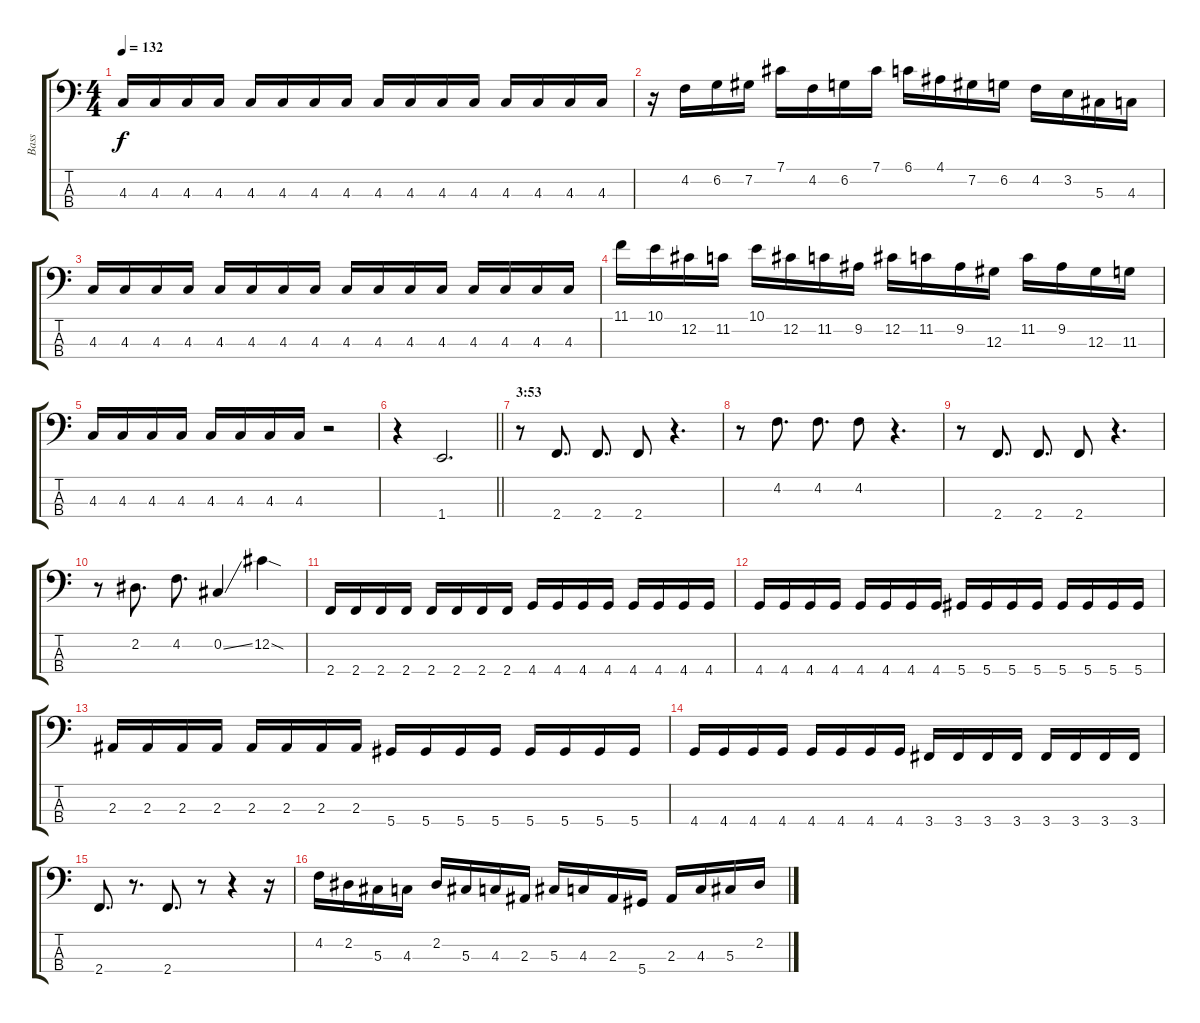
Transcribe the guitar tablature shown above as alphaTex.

\track ("Bass" "Bass") {instrument electricbassfinger}
\staff {score tabs}
\tuning (Gb2 Db2 Ab1 Eb1) {hide}
\ts (4 4)
\tempo 132
\clef f4
\ks c
4.3.16{dy f} 4.3.16 4.3.16 4.3.16 4.3.16 4.3.16 4.3.16 4.3.16 4.3.16 4.3.16 4.3.16 4.3.16 4.3.16 4.3.16 4.3.16 4.3.16 |
r.16 4.2.16 6.2.16 7.2.16 7.1.16 4.2.16 6.2.16 7.1.16 6.1.16 4.1.16 7.2.16 6.2.16 4.2.16 3.2.16 5.3.16 4.3.16 |
4.3.16 4.3.16 4.3.16 4.3.16 4.3.16 4.3.16 4.3.16 4.3.16 4.3.16 4.3.16 4.3.16 4.3.16 4.3.16 4.3.16 4.3.16 4.3.16 |
11.1.16 10.1.16 12.2.16 11.2.16 10.1.16 12.2.16 11.2.16 9.2.16 12.2.16 11.2.16 9.2.16 12.3.16 11.2.16 9.2.16 12.3.16 11.3.16 |
4.3.16 4.3.16 4.3.16 4.3.16 4.3.16 4.3.16 4.3.16 4.3.16 r.2 |
\barLineRight lightlight
r.4 1.4.2{d} |
\section ("" "3:53")
r.8 2.4.8{d} 2.4.8{d} 2.4.8 r.4{d} |
r.8 4.2.8{d} 4.2.8{d} 4.2.8 r.4{d} |
r.8 2.4.8{d} 2.4.8{d} 2.4.8 r.4{d} |
r.8 2.2.8{d} 4.2.8{d} 0.2{ss}.4 12.2{sod}.4 |
2.4.16 2.4.16 2.4.16 2.4.16 2.4.16 2.4.16 2.4.16 2.4.16 4.4.16 4.4.16 4.4.16 4.4.16 4.4.16 4.4.16 4.4.16 4.4.16 |
4.4.16 4.4.16 4.4.16 4.4.16 4.4.16 4.4.16 4.4.16 4.4.16 5.4.16 5.4.16 5.4.16 5.4.16 5.4.16 5.4.16 5.4.16 5.4.16 |
2.3.16 2.3.16 2.3.16 2.3.16 2.3.16 2.3.16 2.3.16 2.3.16 5.4.16 5.4.16 5.4.16 5.4.16 5.4.16 5.4.16 5.4.16 5.4.16 |
4.4.16 4.4.16 4.4.16 4.4.16 4.4.16 4.4.16 4.4.16 4.4.16 3.4.16 3.4.16 3.4.16 3.4.16 3.4.16 3.4.16 3.4.16 3.4.16 |
2.4.8{d} r.8{d} 2.4.8{d} r.8 r.4 r.16 |
4.2.16 2.2.16 5.3.16 4.3.16 2.2.16 5.3.16 4.3.16 2.3.16 5.3.16 4.3.16 2.3.16 5.4.16 2.3.16 4.3.16 5.3.16 2.2.16
